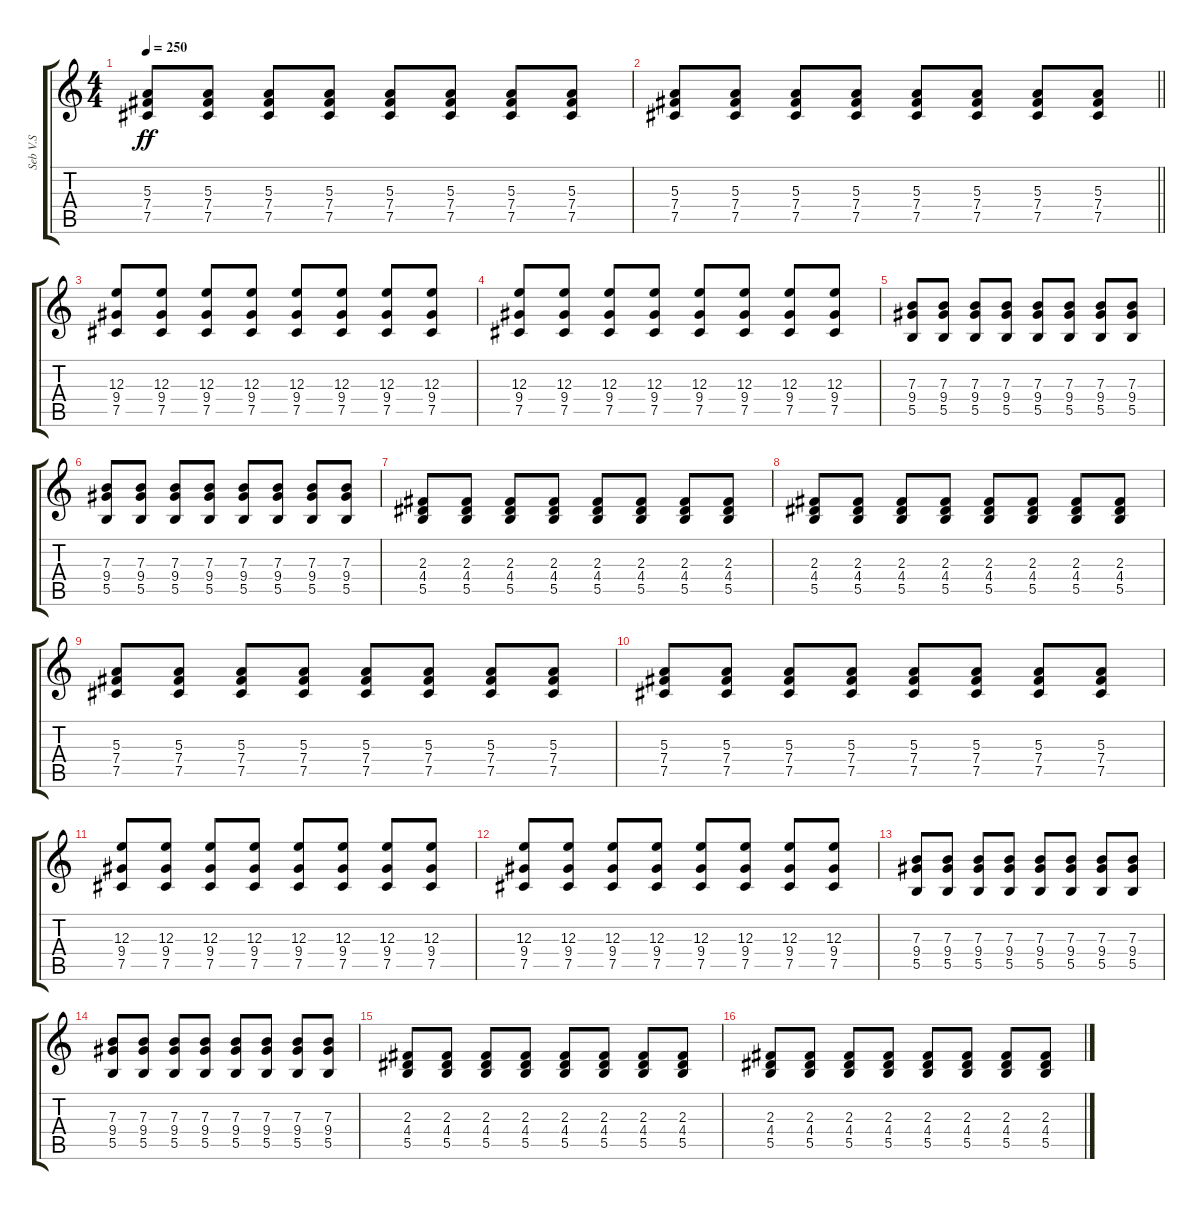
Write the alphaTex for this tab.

\track ("Seb V.S" "Seb V.S") {instrument distortionguitar}
\staff {score tabs}
\tuning (Db4 Ab3 E3 B2 Gb2 Db2) {hide}
\ts (4 4)
\tempo 250
\clef g2
\ks c
(5.3 7.4 7.5).8{dy ff} (5.3 7.4 7.5).8 (5.3 7.4 7.5).8 (5.3 7.4 7.5).8 (5.3 7.4 7.5).8 (5.3 7.4 7.5).8 (5.3 7.4 7.5).8 (5.3 7.4 7.5).8 |
\barLineRight lightlight
(5.3 7.4 7.5).8 (5.3 7.4 7.5).8 (5.3 7.4 7.5).8 (5.3 7.4 7.5).8 (5.3 7.4 7.5).8 (5.3 7.4 7.5).8 (5.3 7.4 7.5).8 (5.3 7.4 7.5).8 |
(12.3 9.4 7.5).8{volume 15 instrument distortionguitar} (12.3 9.4 7.5).8 (12.3 9.4 7.5).8 (12.3 9.4 7.5).8 (12.3 9.4 7.5).8 (12.3 9.4 7.5).8 (12.3 9.4 7.5).8 (12.3 9.4 7.5).8 |
(12.3 9.4 7.5).8{volume 14} (12.3 9.4 7.5).8 (12.3 9.4 7.5).8 (12.3 9.4 7.5).8 (12.3 9.4 7.5).8 (12.3 9.4 7.5).8 (12.3 9.4 7.5).8 (12.3 9.4 7.5).8 |
(7.3 9.4 5.5).8{volume 13} (7.3 9.4 5.5).8 (7.3 9.4 5.5).8 (7.3 9.4 5.5).8 (7.3 9.4 5.5).8 (7.3 9.4 5.5).8 (7.3 9.4 5.5).8 (7.3 9.4 5.5).8 |
(7.3 9.4 5.5).8{volume 12} (7.3 9.4 5.5).8 (7.3 9.4 5.5).8 (7.3 9.4 5.5).8 (7.3 9.4 5.5).8 (7.3 9.4 5.5).8 (7.3 9.4 5.5).8 (7.3 9.4 5.5).8 |
(2.3 4.4 5.5).8{volume 11} (2.3 4.4 5.5).8 (2.3 4.4 5.5).8 (2.3 4.4 5.5).8 (2.3 4.4 5.5).8 (2.3 4.4 5.5).8 (2.3 4.4 5.5).8 (2.3 4.4 5.5).8 |
(2.3 4.4 5.5).8{volume 10} (2.3 4.4 5.5).8 (2.3 4.4 5.5).8 (2.3 4.4 5.5).8 (2.3 4.4 5.5).8 (2.3 4.4 5.5).8 (2.3 4.4 5.5).8 (2.3 4.4 5.5).8 |
(5.3 7.4 7.5).8{volume 9} (5.3 7.4 7.5).8 (5.3 7.4 7.5).8 (5.3 7.4 7.5).8 (5.3 7.4 7.5).8 (5.3 7.4 7.5).8 (5.3 7.4 7.5).8 (5.3 7.4 7.5).8 |
(5.3 7.4 7.5).8{volume 8} (5.3 7.4 7.5).8 (5.3 7.4 7.5).8 (5.3 7.4 7.5).8 (5.3 7.4 7.5).8 (5.3 7.4 7.5).8 (5.3 7.4 7.5).8 (5.3 7.4 7.5).8 |
(12.3 9.4 7.5).8{volume 7} (12.3 9.4 7.5).8 (12.3 9.4 7.5).8 (12.3 9.4 7.5).8 (12.3 9.4 7.5).8 (12.3 9.4 7.5).8 (12.3 9.4 7.5).8 (12.3 9.4 7.5).8 |
(12.3 9.4 7.5).8{volume 6} (12.3 9.4 7.5).8 (12.3 9.4 7.5).8 (12.3 9.4 7.5).8 (12.3 9.4 7.5).8 (12.3 9.4 7.5).8 (12.3 9.4 7.5).8 (12.3 9.4 7.5).8 |
(7.3 9.4 5.5).8{volume 5} (7.3 9.4 5.5).8 (7.3 9.4 5.5).8 (7.3 9.4 5.5).8 (7.3 9.4 5.5).8 (7.3 9.4 5.5).8 (7.3 9.4 5.5).8 (7.3 9.4 5.5).8 |
(7.3 9.4 5.5).8{volume 4} (7.3 9.4 5.5).8 (7.3 9.4 5.5).8 (7.3 9.4 5.5).8 (7.3 9.4 5.5).8 (7.3 9.4 5.5).8 (7.3 9.4 5.5).8 (7.3 9.4 5.5).8 |
(2.3 4.4 5.5).8{volume 3} (2.3 4.4 5.5).8 (2.3 4.4 5.5).8 (2.3 4.4 5.5).8 (2.3 4.4 5.5).8 (2.3 4.4 5.5).8 (2.3 4.4 5.5).8 (2.3 4.4 5.5).8 |
(2.3 4.4 5.5).8{volume 2} (2.3 4.4 5.5).8 (2.3 4.4 5.5).8 (2.3 4.4 5.5).8 (2.3 4.4 5.5).8 (2.3 4.4 5.5).8 (2.3 4.4 5.5).8 (2.3 4.4 5.5).8
